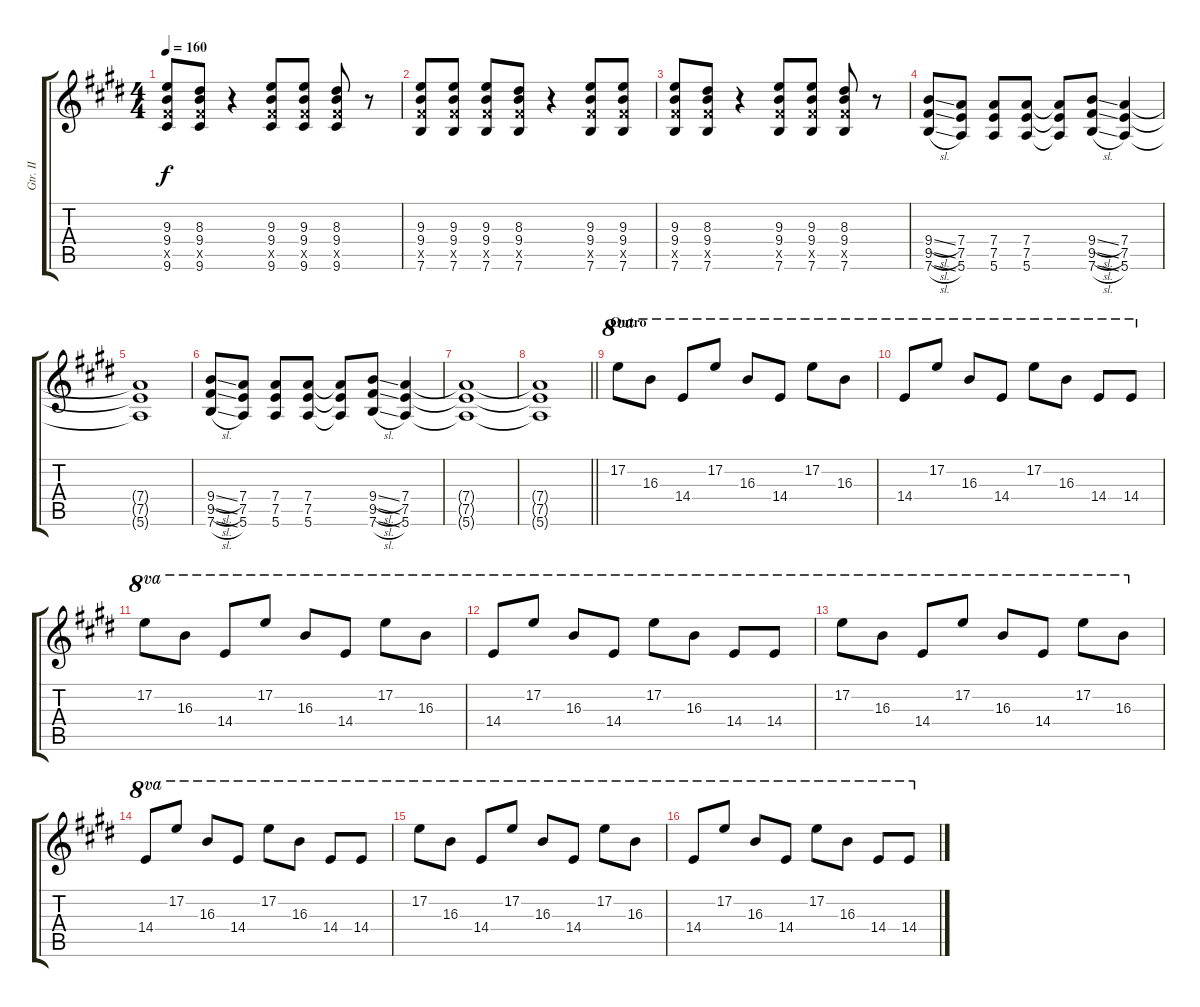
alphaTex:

\track ("Gtr. II" "Gtr. II") {instrument distortionguitar}
\staff {score tabs}
\tuning (E4 B3 G3 D3 A2 E2) {hide}
\ts (4 4)
\tempo 160
\clef g2
\ks e
(9.3 9.4 9.5{x} 9.6).8{dy f} (8.3 9.4 9.5{x} 9.6).8 r.4 (9.3 9.4 9.5{x} 9.6).8 (9.3 9.4 9.5{x} 9.6).8 (8.3 9.4 9.5{x} 9.6).8 r.8 |
(9.3 9.4 9.5{x} 7.6).8 (9.3 9.4 9.5{x} 7.6).8 (9.3 9.4 9.5{x} 7.6).8 (8.3 9.4 9.5{x} 7.6).8 r.4 (9.3 9.4 9.5{x} 7.6).8 (9.3 9.4 9.5{x} 7.6).8 |
(9.3 9.4 9.5{x} 7.6).8 (8.3 9.4 9.5{x} 7.6).8 r.4 (9.3 9.4 9.5{x} 7.6).8 (9.3 9.4 9.5{x} 7.6).8 (8.3 9.4 9.5{x} 7.6).8 r.8 |
(9.4{sl} 9.5{sl} 7.6{sl}).8 (7.4 7.5 5.6).8 (7.4 7.5 5.6).8 (7.4 7.5 5.6).8 (7.4{t} 7.5{t} 5.6{t}).8 (9.4{sl} 9.5{sl} 7.6{sl}).8 (7.4 7.5 5.6).4 |
(7.4{t} 7.5{t} 5.6{t}).1 |
(9.4{sl} 9.5{sl} 7.6{sl}).8 (7.4 7.5 5.6).8 (7.4 7.5 5.6).8 (7.4 7.5 5.6).8 (7.4{t} 7.5{t} 5.6{t}).8 (9.4{sl} 9.5{sl} 7.6{sl}).8 (7.4 7.5 5.6).4 |
(7.4{t} 7.5{t} 5.6{t}).1 |
\barLineRight lightlight
(7.4{t} 7.5{t} 5.6{t}).1 |
\section ("" "Outro")
17.2.8{ot 8va} 16.3.8{ot 8va} 14.4.8{ot 8va} 17.2.8{ot 8va} 16.3.8{ot 8va} 14.4.8{ot 8va} 17.2.8{ot 8va} 16.3.8{ot 8va} |
14.4.8{ot 8va} 17.2.8{ot 8va} 16.3.8{ot 8va} 14.4.8{ot 8va} 17.2.8{ot 8va} 16.3.8{ot 8va} 14.4.8{ot 8va} 14.4.8{ot 8va} |
17.2.8{ot 8va} 16.3.8{ot 8va} 14.4.8{ot 8va} 17.2.8{ot 8va} 16.3.8{ot 8va} 14.4.8{ot 8va} 17.2.8{ot 8va} 16.3.8{ot 8va} |
14.4.8{ot 8va} 17.2.8{ot 8va} 16.3.8{ot 8va} 14.4.8{ot 8va} 17.2.8{ot 8va} 16.3.8{ot 8va} 14.4.8{ot 8va} 14.4.8{ot 8va} |
17.2.8{ot 8va} 16.3.8{ot 8va} 14.4.8{ot 8va} 17.2.8{ot 8va} 16.3.8{ot 8va} 14.4.8{ot 8va} 17.2.8{ot 8va} 16.3.8{ot 8va} |
14.4.8{ot 8va} 17.2.8{ot 8va} 16.3.8{ot 8va} 14.4.8{ot 8va} 17.2.8{ot 8va} 16.3.8{ot 8va} 14.4.8{ot 8va} 14.4.8{ot 8va} |
17.2.8{ot 8va} 16.3.8{ot 8va} 14.4.8{ot 8va} 17.2.8{ot 8va} 16.3.8{ot 8va} 14.4.8{ot 8va} 17.2.8{ot 8va} 16.3.8{ot 8va} |
14.4.8{ot 8va} 17.2.8{ot 8va} 16.3.8{ot 8va} 14.4.8{ot 8va} 17.2.8{ot 8va} 16.3.8{ot 8va} 14.4.8{ot 8va} 14.4.8{ot 8va}
